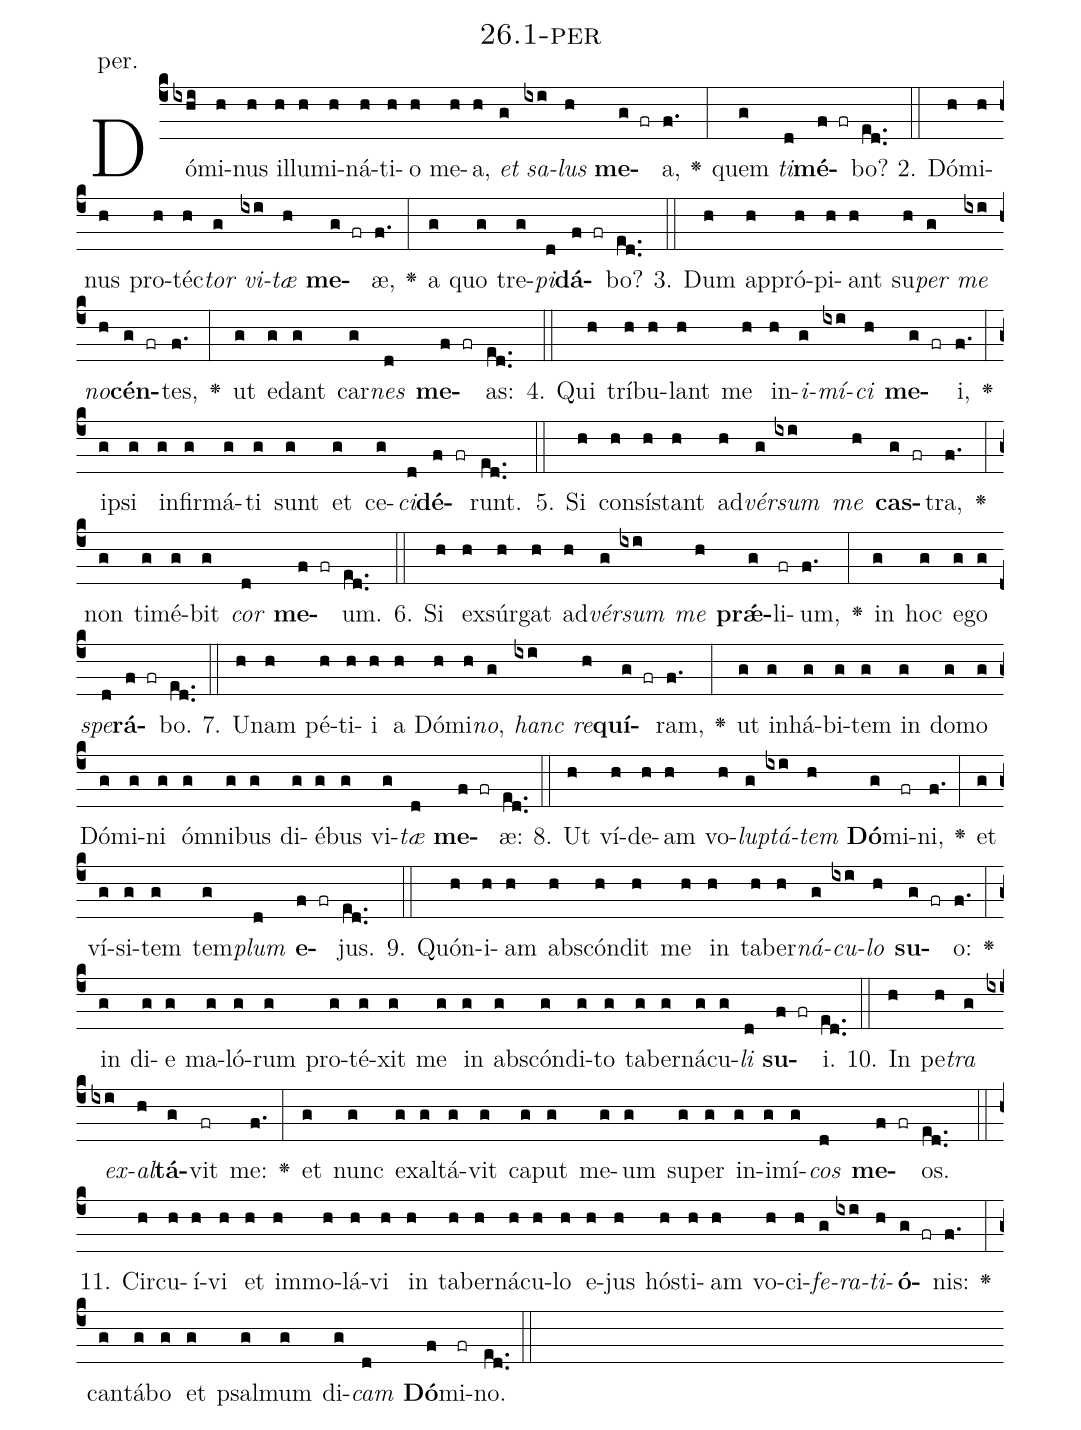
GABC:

name: 26.1-per;
annotation: per.;
%%
(c4)Dó(ixhi)mi(h)nus(h) il(h)lu(h)mi(h)ná(h)ti(h)o(h) me(h)a,(h) <i>et</i>(g) <i>sa</i>(ixi)<i>lus</i>(h) <b>me</b>(g fr)a,(f.) <v>\greheightstar</v>(:) quem(g) <i>ti</i>(d)<b>mé</b>(f fr)bo?(ed..) (::)
2. Dó(h)mi(h)nus(h) pro(h)téc(h)<i>tor</i>(g) <i>vi</i>(ixi)<i>tæ</i>(h) <b>me</b>(g fr)æ,(f.) <v>\greheightstar</v>(:) a(g) quo(g) tre(g)<i>pi</i>(d)<b>dá</b>(f fr)bo?(ed..) (::)
3. Dum(h) ap(h)pró(h)pi(h)ant(h) su(h)<i>per</i>(g) <i>me</i>(ixi) <i>no</i>(h)<b>cén</b>(g fr)tes,(f.) <v>\greheightstar</v>(:) ut(g) e(g)dant(g) car(g)<i>nes</i>(d) <b>me</b>(f fr)as:(ed..) (::)
4. Qui(h) trí(h)bu(h)lant(h) me(h) in(h)<i>i</i>(g)<i>mí</i>(ixi)<i>ci</i>(h) <b>me</b>(g fr)i,(f.) <v>\greheightstar</v>(:) ip(g)si(g) in(g)fir(g)má(g)ti(g) sunt(g) et(g) ce(g)<i>ci</i>(d)<b>dé</b>(f fr)runt.(ed..) (::)
5. Si(h) con(h)sís(h)tant(h) ad(h)<i>vér</i>(g)<i>sum</i>(ixi) <i>me</i>(h) <b>cas</b>(g fr)tra,(f.) <v>\greheightstar</v>(:) non(g) ti(g)mé(g)bit(g) <i>cor</i>(d) <b>me</b>(f fr)um.(ed..) (::)
6. Si(h) ex(h)súr(h)gat(h) ad(h)<i>vér</i>(g)<i>sum</i>(ixi) <i>me</i>(h) <b>prǽ</b>(g)li(fr)um,(f.) <v>\greheightstar</v>(:) in(g) hoc(g) e(g)go(g) <i>spe</i>(d)<b>rá</b>(f fr)bo.(ed..) (::)
7. U(h)nam(h) pé(h)ti(h)i(h) a(h) Dó(h)mi(h)<i>no</i>,(g) <i>hanc</i>(ixi) <i>re</i>(h)<b>quí</b>(g fr)ram,(f.) <v>\greheightstar</v>(:) ut(g) in(g)há(g)bi(g)tem(g) in(g) do(g)mo(g) Dó(g)mi(g)ni(g) óm(g)ni(g)bus(g) di(g)é(g)bus(g) vi(g)<i>tæ</i>(d) <b>me</b>(f fr)æ:(ed..) (::)
8. Ut(h) ví(h)de(h)am(h) vo(h)<i>lup</i>(g)<i>tá</i>(ixi)<i>tem</i>(h) <b>Dó</b>(g)mi(fr)ni,(f.) <v>\greheightstar</v>(:) et(g) ví(g)si(g)tem(g) tem(g)<i>plum</i>(d) <b>e</b>(f fr)jus.(ed..) (::)
9. Quón(h)i(h)am(h) abs(h)cón(h)dit(h) me(h) in(h) ta(h)ber(h)<i>ná</i>(g)<i>cu</i>(ixi)<i>lo</i>(h) <b>su</b>(g fr)o:(f.) <v>\greheightstar</v>(:) in(g) di(g)e(g) ma(g)ló(g)rum(g) pro(g)té(g)xit(g) me(g) in(g) abs(g)cón(g)di(g)to(g) ta(g)ber(g)ná(g)cu(g)<i>li</i>(d) <b>su</b>(f fr)i.(ed..) (::)
10. In(h) pe(h)<i>tra</i>(g) <i>ex</i>(ixi)<i>al</i>(h)<b>tá</b>(g)vit(fr) me:(f.) <v>\greheightstar</v>(:) et(g) nunc(g) ex(g)al(g)tá(g)vit(g) ca(g)put(g) me(g)um(g) su(g)per(g) in(g)i(g)mí(g)<i>cos</i>(d) <b>me</b>(f fr)os.(ed..) (::)
11. Cir(h)cu(h)í(h)vi(h) et(h) im(h)mo(h)lá(h)vi(h) in(h) ta(h)ber(h)ná(h)cu(h)lo(h) e(h)jus(h) hós(h)ti(h)am(h) vo(h)ci(h)<i>fe</i>(g)<i>ra</i>(ixi)<i>ti</i>(h)<b>ó</b>(g fr)nis:(f.) <v>\greheightstar</v>(:) can(g)tá(g)bo(g) et(g) psal(g)mum(g) di(g)<i>cam</i>(d) <b>Dó</b>(f)mi(fr)no.(ed..) (::)
